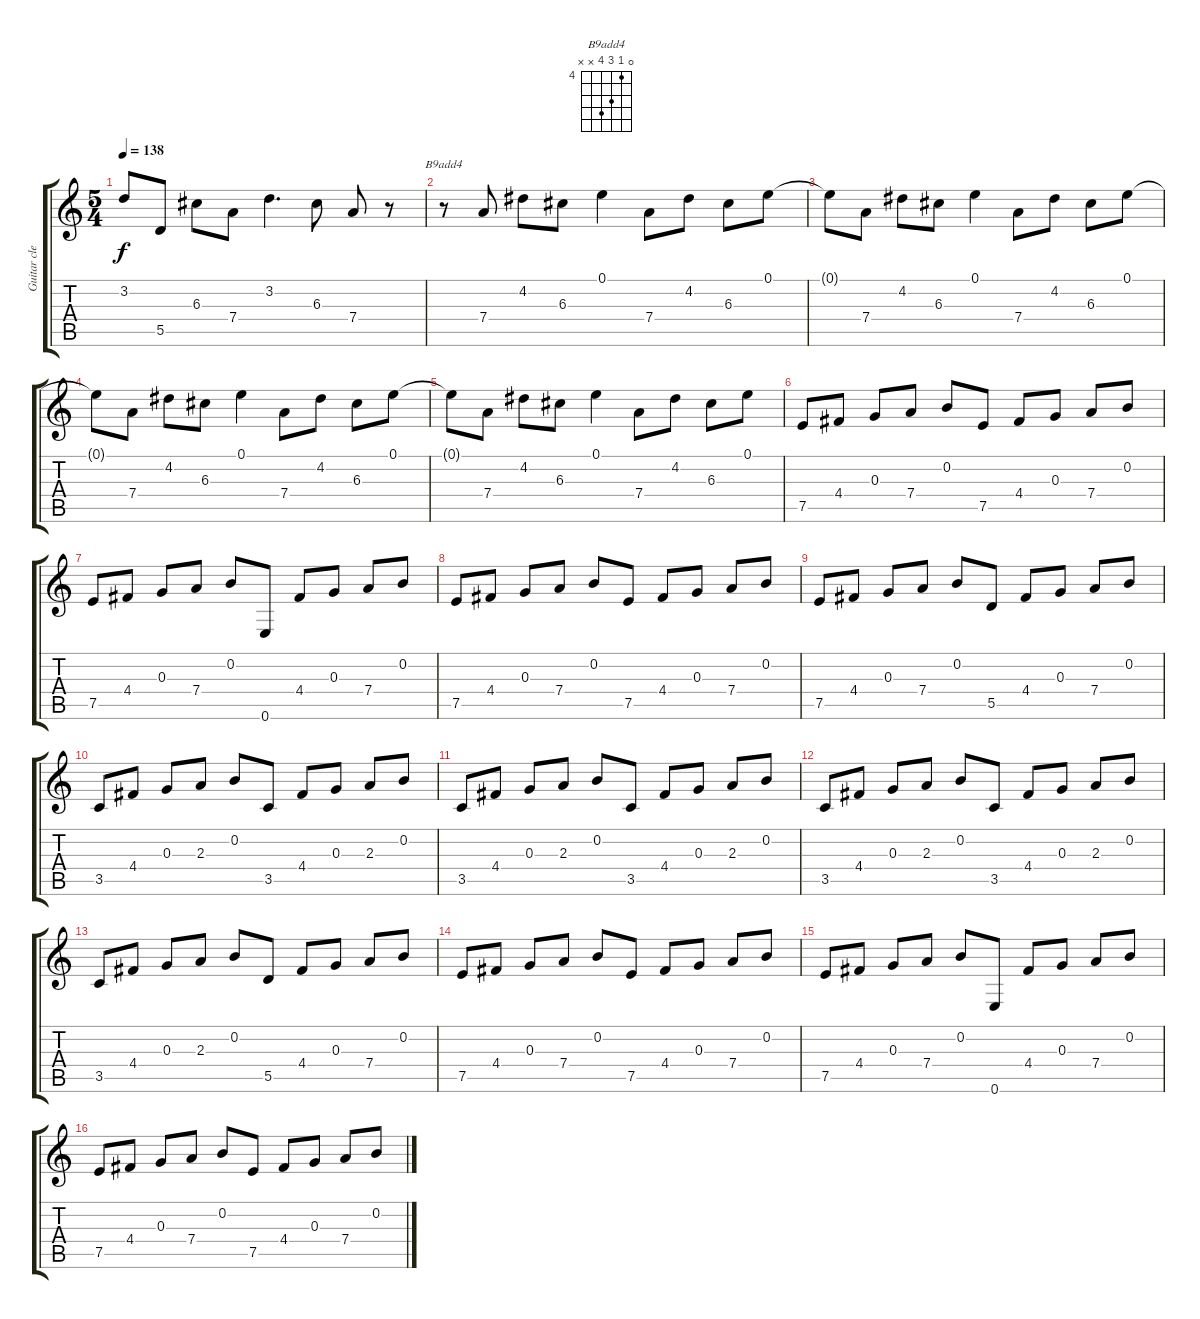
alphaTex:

\track ("Guitar clean 1" "Guitar cle") {instrument electricguitarmuted}
\staff {score tabs}
\tuning (E4 B3 G3 D3 A2 E2) {hide}
\chord ("B9add4" 0 4 6 7 x x) {firstfret 4}
\ts (5 4)
\tempo 138
\clef g2
\ks c
3.2{t}.8{dy f} 5.5.8 6.3.8 7.4.8 3.2.4{d} 6.3.8 7.4.8 r.8 |
r.8{ch "B9add4"} 7.4.8 4.2.8 6.3.8 0.1.4 7.4.8 4.2.8 6.3.8 0.1.8 |
0.1{t}.8 7.4.8 4.2.8 6.3.8 0.1.4 7.4.8 4.2.8 6.3.8 0.1.8 |
0.1{t}.8 7.4.8 4.2.8 6.3.8 0.1.4 7.4.8 4.2.8 6.3.8 0.1.8 |
0.1{t}.8 7.4.8 4.2.8 6.3.8 0.1.4 7.4.8 4.2.8 6.3.8 0.1.8 |
7.5.8 4.4.8 0.3.8 7.4.8 0.2.8 7.5.8 4.4.8 0.3.8 7.4.8 0.2.8 |
7.5.8 4.4.8 0.3.8 7.4.8 0.2.8 0.6.8 4.4.8 0.3.8 7.4.8 0.2.8 |
7.5.8 4.4.8 0.3.8 7.4.8 0.2.8 7.5.8 4.4.8 0.3.8 7.4.8 0.2.8 |
7.5.8 4.4.8 0.3.8 7.4.8 0.2.8 5.5.8 4.4.8 0.3.8 7.4.8 0.2.8 |
3.5.8 4.4.8 0.3.8 2.3.8 0.2.8 3.5.8 4.4.8 0.3.8 2.3.8 0.2.8 |
3.5.8 4.4.8 0.3.8 2.3.8 0.2.8 3.5.8 4.4.8 0.3.8 2.3.8 0.2.8 |
3.5.8 4.4.8 0.3.8 2.3.8 0.2.8 3.5.8 4.4.8 0.3.8 2.3.8 0.2.8 |
3.5.8 4.4.8 0.3.8 2.3.8 0.2.8 5.5.8 4.4.8 0.3.8 7.4.8 0.2.8 |
7.5.8 4.4.8 0.3.8 7.4.8 0.2.8 7.5.8 4.4.8 0.3.8 7.4.8 0.2.8 |
7.5.8 4.4.8 0.3.8 7.4.8 0.2.8 0.6.8 4.4.8 0.3.8 7.4.8 0.2.8 |
7.5.8 4.4.8 0.3.8 7.4.8 0.2.8 7.5.8 4.4.8 0.3.8 7.4.8 0.2.8
